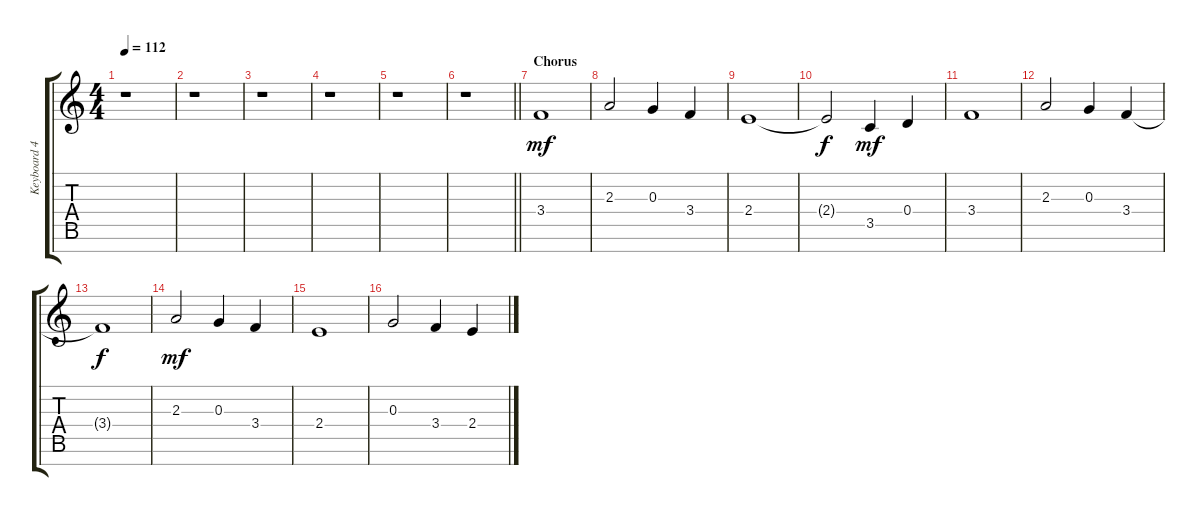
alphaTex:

\track ("Keyboard 4 (elec.)" "Keyboard 4") {instrument stringensemble2}
\staff {score tabs}
\tuning (E5 B4 G4 D4 A3 E3 B2) {hide}
\ts (4 4)
\tempo 112
\clef g2
\ks c
r.1{dy mf} |
r.1 |
r.1 |
r.1 |
r.1 |
\barLineRight lightlight
r.1 |
\section ("" "Chorus")
3.4.1 |
2.3.2 0.3.4 3.4.4 |
2.4.1 |
2.4{t}.2{dy f} 3.5.4{dy mf} 0.4.4 |
3.4.1 |
2.3.2 0.3.4 3.4.4 |
3.4{t}.1{dy f} |
2.3.2{dy mf} 0.3.4 3.4.4 |
2.4.1 |
0.3.2 3.4.4 2.4.4
